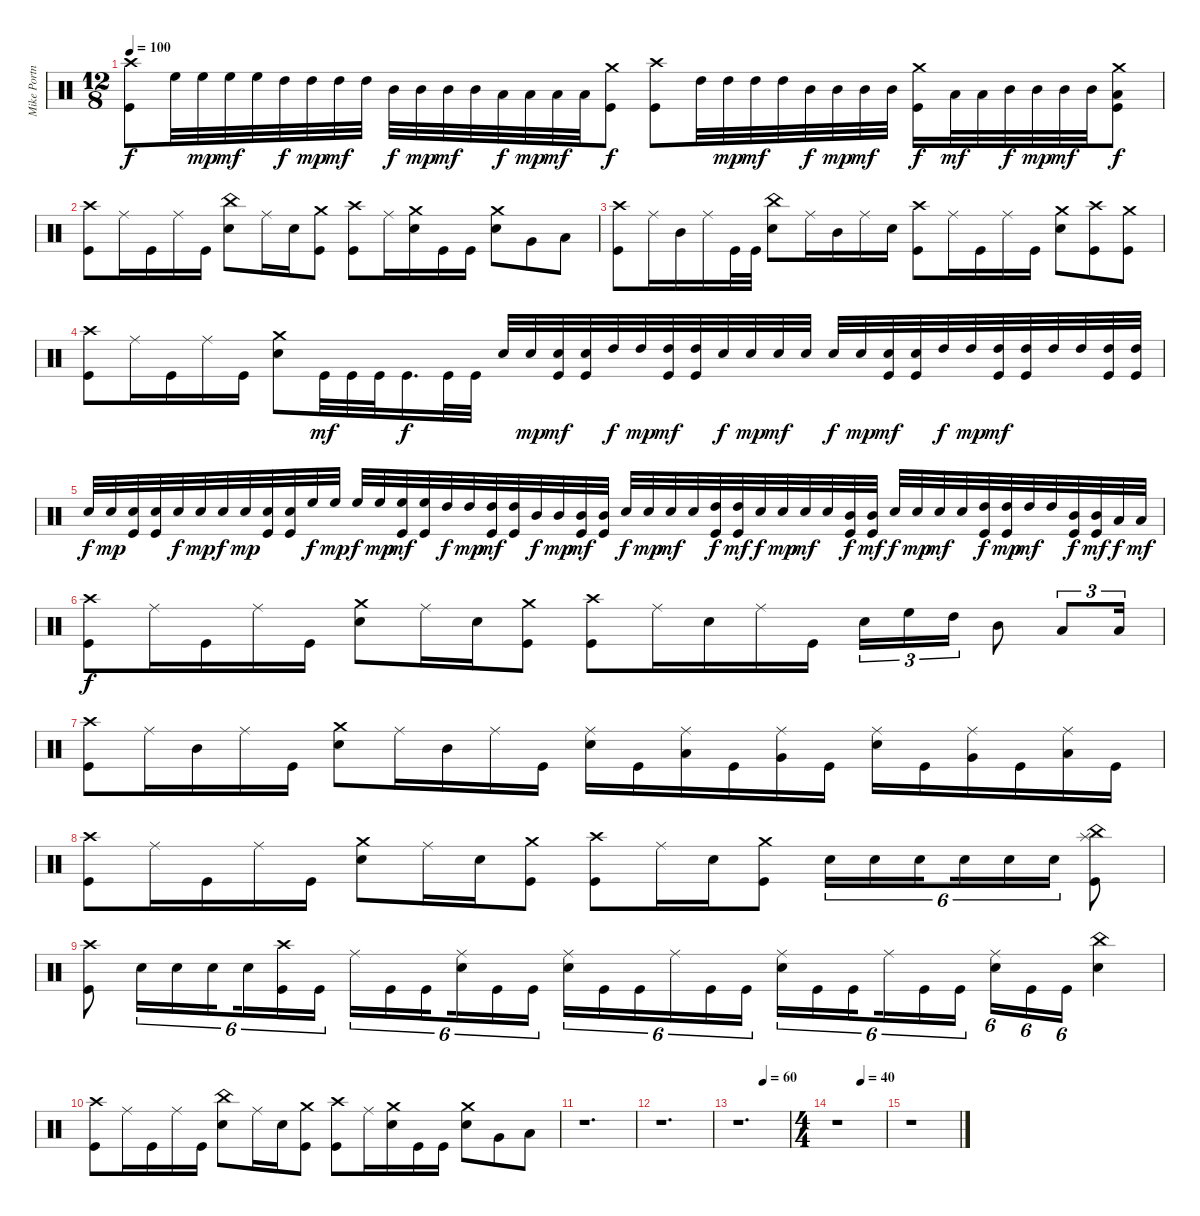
\track ("Mike Portnoy" "Mike Portn") {instrument percussion}
\staff {score}
\articulation defaults
\ts (12 8)
\tempo 100
\clef neutral
\ks c
("Crash high (hit)" "Kick (hit)").8{dy f} "High Floor Tom (hit)".32 "High Floor Tom (hit)".32{dy mp} "High Floor Tom (hit)".32{dy mf} "High Floor Tom (hit)".32 "High Tom (hit)".32{dy f} "High Tom (hit)".32{dy mp} "High Tom (hit)".32{dy mf} "High Tom (hit)".32 "Mid Tom (hit)".32{dy f} "Mid Tom (hit)".32{dy mp} "Mid Tom (hit)".32{dy mf} "Mid Tom (hit)".32 "Low Tom (hit)".32{dy f} "Low Tom (hit)".32{dy mp} "Low Tom (hit)".32{dy mf} "Low Tom (hit)".32 ("Crash medium (hit)" "Kick (hit)").8{dy f} ("Crash high (hit)" "Kick (hit)").8 "High Tom (hit)".32 "High Tom (hit)".32{dy mp} "High Tom (hit)".32{dy mf} "High Tom (hit)".32 "Mid Tom (hit)".32{dy f} "Mid Tom (hit)".32{dy mp} "Mid Tom (hit)".32{dy mf} "Mid Tom (hit)".32 ("Crash medium (hit)" "Kick (hit)").16{dy f} "Low Tom (hit)".32{dy mf} "Low Tom (hit)".32 "Mid Tom (hit)".32{dy f} "Mid Tom (hit)".32{dy mp} "Mid Tom (hit)".32{dy mf} "Mid Tom (hit)".32 ("Crash medium (hit)" "Low Tom (hit)" "Kick (hit)").8{dy f} |
("Crash high (hit)" "Kick (hit)").8 "Ride (middle)".16 "Kick (hit)".16 "Ride (middle)".16 "Kick (hit)".16 ("China (hit)" "Electric Snare (hit)").8 "Ride (middle)".16 "Electric Snare (hit)".16 ("Crash medium (hit)" "Kick (hit)").8 ("Crash high (hit)" "Kick (hit)").8 "Ride (middle)".16 ("Crash medium (hit)" "Electric Snare (hit)").16 "Kick (hit)".16 "Kick (hit)".16 ("Crash medium (hit)" "Electric Snare (hit)").8 "Very Low Tom (hit)".8 "Low Floor Tom (hit)".8 |
("Crash high (hit)" "Kick (hit)").8 "Ride (middle)".16 "Mid Tom (hit)".16 "Ride (middle)".16 "Kick (hit)".32 "Kick (hit)".32 ("China (hit)" "Electric Snare (hit)").8 "Ride (middle)".16 "Mid Tom (hit)".16 "Ride (middle)".16 "Electric Snare (hit)".16 ("Crash high (hit)" "Kick (hit)").8 "Ride (middle)".16 "Kick (hit)".16 "Ride (middle)".16 "Kick (hit)".16 ("Crash medium (hit)" "Electric Snare (hit)").8 ("Crash high (hit)" "Kick (hit)").8 ("Crash medium (hit)" "Kick (hit)").8 |
("Crash high (hit)" "Kick (hit)").8 "Ride (middle)".16 "Kick (hit)".16 "Ride (middle)".16 "Kick (hit)".16 ("Crash medium (hit)" "Electric Snare (hit)").8 "Kick (hit)".32{dy mf} "Kick (hit)".32 "Kick (hit)".32 "Kick (hit)".16{d dy f} "Kick (hit)".32 "Kick (hit)".32 "Electric Snare (hit)".32 "Electric Snare (hit)".32{dy mp} ("Electric Snare (hit)" "Kick (hit)").32{dy mf} ("Electric Snare (hit)" "Kick (hit)").32 "High Tom (hit)".32{dy f} "High Tom (hit)".32{dy mp} ("High Tom (hit)" "Kick (hit)").32{dy mf} ("High Tom (hit)" "Kick (hit)").32 "Electric Snare (hit)".32{dy f} "Electric Snare (hit)".32{dy mp} "Electric Snare (hit)".32{dy mf} "Electric Snare (hit)".32 "Electric Snare (hit)".32{dy f} "Electric Snare (hit)".32{dy mp} ("Electric Snare (hit)" "Kick (hit)").32{dy mf} ("Electric Snare (hit)" "Kick (hit)").32 "High Tom (hit)".32{dy f} "High Tom (hit)".32{dy mp} ("High Tom (hit)" "Kick (hit)").32{dy mf} ("High Tom (hit)" "Kick (hit)").32 "High Tom (hit)".32 "High Tom (hit)".32 ("High Tom (hit)" "Kick (hit)").32 ("High Tom (hit)" "Kick (hit)").32 |
"Electric Snare (hit)".32{dy f} "Electric Snare (hit)".32{dy mp} ("Electric Snare (hit)" "Kick (hit)").32 ("Electric Snare (hit)" "Kick (hit)").32 "Electric Snare (hit)".32{dy f} "Electric Snare (hit)".32{dy mp} "Electric Snare (hit)".32{dy f} "Electric Snare (hit)".32{dy mp} ("Electric Snare (hit)" "Kick (hit)").32 ("Electric Snare (hit)" "Kick (hit)").32 "High Floor Tom (hit)".32{dy f} "High Floor Tom (hit)".32{dy mp} "High Floor Tom (hit)".32{dy f} "High Floor Tom (hit)".32{dy mp} ("High Floor Tom (hit)" "Kick (hit)").32{dy mf} ("High Floor Tom (hit)" "Kick (hit)").32 "High Tom (hit)".32{dy f} "High Tom (hit)".32{dy mp} ("High Tom (hit)" "Kick (hit)").32{dy mf} ("High Tom (hit)" "Kick (hit)").32 "Mid Tom (hit)".32{dy f} "Mid Tom (hit)".32{dy mp} ("Mid Tom (hit)" "Kick (hit)").32{dy mf} ("Mid Tom (hit)" "Kick (hit)").32 "Electric Snare (hit)".32{dy f} "Electric Snare (hit)".32{dy mp} "Electric Snare (hit)".32{dy mf} "Electric Snare (hit)".32 ("High Tom (hit)" "Kick (hit)").32{dy f} ("High Tom (hit)" "Kick (hit)").32{dy mf} "Electric Snare (hit)".32{dy f} "Electric Snare (hit)".32{dy mp} "Electric Snare (hit)".32{dy mf} "Electric Snare (hit)".32 ("Mid Tom (hit)" "Kick (hit)").32{dy f} ("Mid Tom (hit)" "Kick (hit)").32{dy mf} "Electric Snare (hit)".32{dy f} "Electric Snare (hit)".32{dy mp} "Electric Snare (hit)".32{dy mf} "Electric Snare (hit)".32 ("High Tom (hit)" "Kick (hit)").32{dy f} ("High Tom (hit)" "Kick (hit)").32{dy mp} "High Tom (hit)".32{dy mf} "High Tom (hit)".32 ("Mid Tom (hit)" "Kick (hit)").32{dy f} ("Mid Tom (hit)" "Kick (hit)").32{dy mf} "Low Tom (hit)".32{dy f} "Low Tom (hit)".32{dy mf} |
("Crash high (hit)" "Kick (hit)").8{dy f} "Ride (middle)".16 "Kick (hit)".16 "Ride (middle)".16 "Kick (hit)".16 ("Crash medium (hit)" "Electric Snare (hit)").8 "Ride (middle)".16 "Electric Snare (hit)".16 ("Crash medium (hit)" "Kick (hit)").8 ("Crash high (hit)" "Kick (hit)").8 "Ride (middle)".16 "Electric Snare (hit)".16 "Ride (middle)".16 "Kick (hit)".16 "Electric Snare (hit)".16{tu (3 2)} "High Floor Tom (hit)".16{tu (3 2)} "High Tom (hit)".16{tu (3 2)} "Mid Tom (hit)".8 "Low Tom (hit)".8{tu (3 2)} "Low Tom (hit)".16{tu (3 2)} |
("Crash high (hit)" "Kick (hit)").8 "Ride (middle)".16 "Mid Tom (hit)".16 "Ride (middle)".16 "Kick (hit)".16 ("Crash medium (hit)" "Electric Snare (hit)").8 "Ride (middle)".16 "Mid Tom (hit)".16 "Ride (middle)".16 "Kick (hit)".16 ("Ride (middle)" "Electric Snare (hit)").16 "Kick (hit)".16 ("Ride (middle)" "Low Tom (hit)").16 "Kick (hit)".16 ("Ride (middle)" "Very Low Tom (hit)").16 "Kick (hit)".16 ("Ride (middle)" "Electric Snare (hit)").16 "Kick (hit)".16 ("Ride (middle)" "Very Low Tom (hit)").16 "Kick (hit)".16 ("Ride (middle)" "Low Floor Tom (hit)").16 "Kick (hit)".16 |
("Crash high (hit)" "Kick (hit)").8 "Ride (middle)".16 "Kick (hit)".16 "Ride (middle)".16 "Kick (hit)".16 ("Crash medium (hit)" "Electric Snare (hit)").8 "Ride (middle)".16 "Electric Snare (hit)".16 ("Crash medium (hit)" "Kick (hit)").8 ("Crash high (hit)" "Kick (hit)").8 "Ride (middle)".16 "Electric Snare (hit)".16 ("Crash medium (hit)" "Kick (hit)").8 "Electric Snare (hit)".16{tu (6 4) volume 0} "Electric Snare (hit)".16{tu (6 4)} "Electric Snare (hit)".16{tu (6 4) beam splitsecondary} "Electric Snare (hit)".16{tu (6 4)} "Electric Snare (hit)".16{tu (6 4)} "Electric Snare (hit)".16{tu (6 4)} ("China (hit)" "Splash (hit)" "Kick (hit)").8 |
("Crash high (hit)" "Kick (hit)").8 "Electric Snare (hit)".16{tu (6 4)} "Electric Snare (hit)".16{tu (6 4)} "Electric Snare (hit)".16{tu (6 4) beam splitsecondary} "Electric Snare (hit)".16{tu (6 4)} ("Crash high (hit)" "Kick (hit)").16{tu (6 4)} "Kick (hit)".16{tu (6 4)} "Ride (middle)".16{tu (6 4)} "Kick (hit)".16{tu (6 4)} "Kick (hit)".16{tu (6 4) beam splitsecondary} ("Ride (middle)" "Electric Snare (hit)").16{tu (6 4)} "Kick (hit)".16{tu (6 4)} "Kick (hit)".16{tu (6 4) beam splitsecondary} ("Ride (middle)" "Electric Snare (hit)").16{tu (6 4)} "Kick (hit)".16{tu (6 4)} "Kick (hit)".16{tu (6 4)} "Ride (middle)".16{tu (6 4)} "Kick (hit)".16{tu (6 4)} "Kick (hit)".16{tu (6 4) beam splitsecondary} ("Ride (middle)" "Electric Snare (hit)").16{tu (6 4)} "Kick (hit)".16{tu (6 4)} "Kick (hit)".16{tu (6 4) beam splitsecondary} "Ride (middle)".16{tu (6 4)} "Kick (hit)".16{tu (6 4)} "Kick (hit)".16{tu (6 4)} ("Ride (middle)" "Electric Snare (hit)").16{tu (6 4)} "Kick (hit)".16{tu (6 4)} "Kick (hit)".16{tu (6 4)} ("China (hit)" "Electric Snare (hit)").4 |
("Crash high (hit)" "Kick (hit)").8 "Ride (middle)".16 "Kick (hit)".16 "Ride (middle)".16 "Kick (hit)".16 ("China (hit)" "Electric Snare (hit)").8 "Ride (middle)".16 "Electric Snare (hit)".16 ("Crash medium (hit)" "Kick (hit)").8 ("Crash high (hit)" "Kick (hit)").8 "Ride (middle)".16 ("Crash medium (hit)" "Electric Snare (hit)").16 "Kick (hit)".16 "Kick (hit)".16 ("Crash medium (hit)" "Electric Snare (hit)").8 "Very Low Tom (hit)".8 "Low Floor Tom (hit)".8 |
r.1{d} |
r.1{d} |
\tempo (60 0.5)
r.1{d} |
\ts (4 4)
\tempo (40 0.5)
r.1 |
r.1
